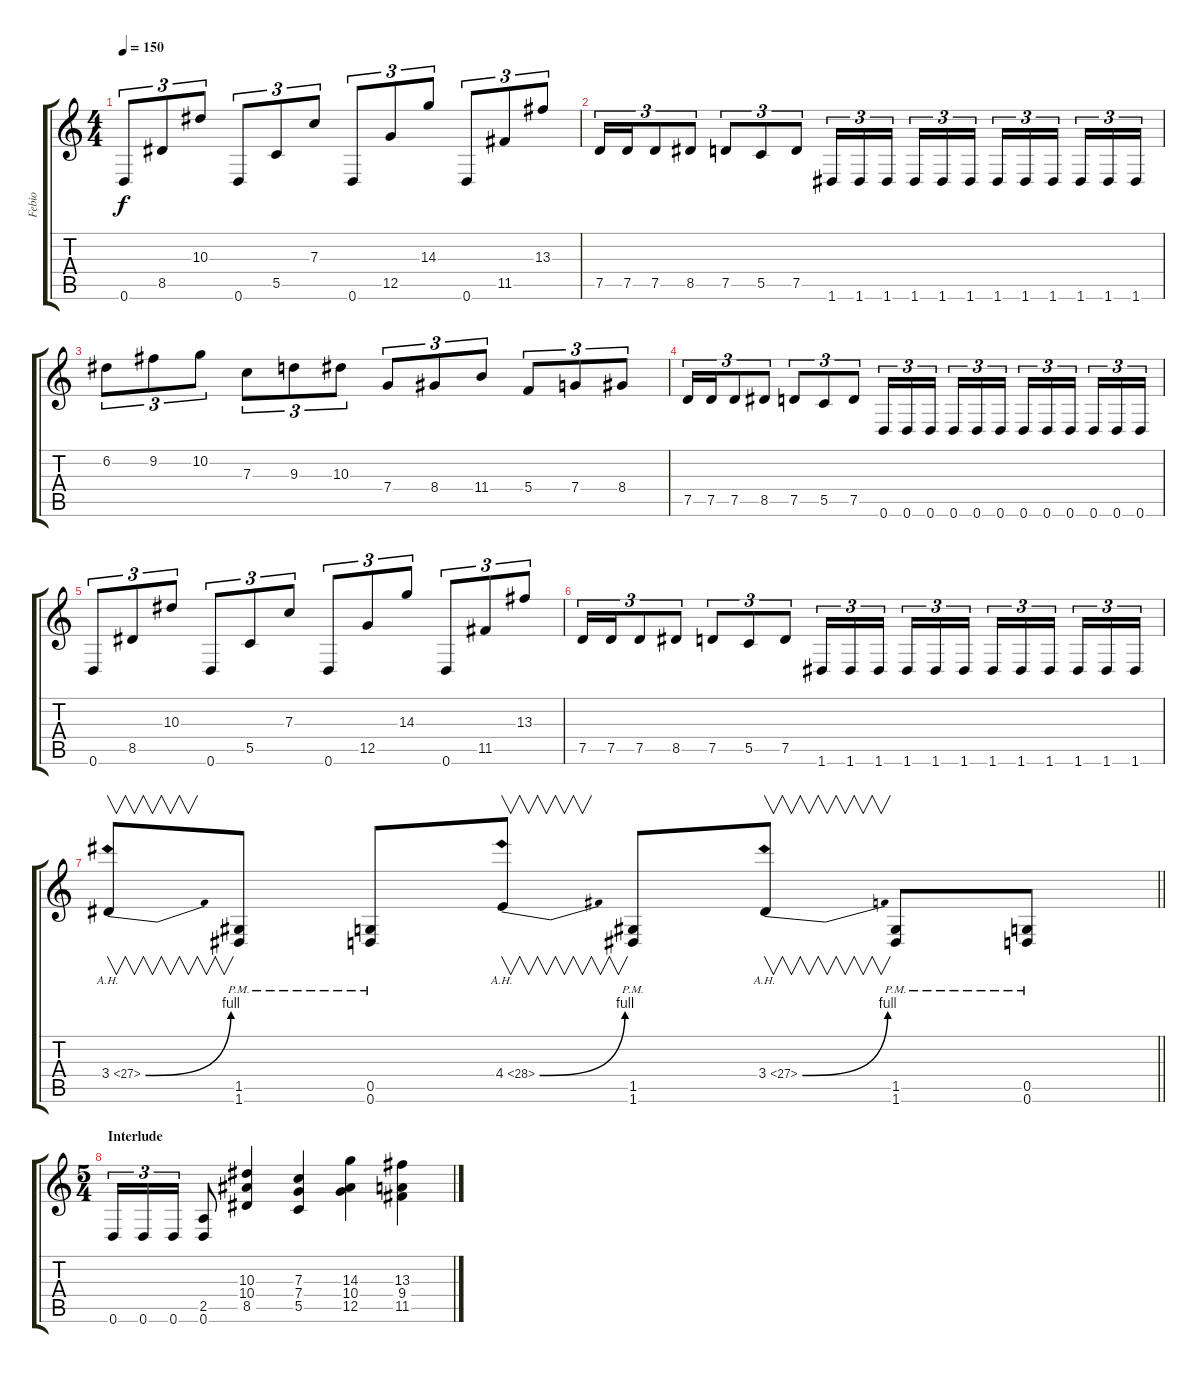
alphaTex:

\track ("Febio" "Febio") {instrument distortionguitar}
\staff {score tabs}
\tuning (D4 A3 F3 C3 G2 D2) {hide}
\ts (4 4)
\tempo 150
\clef g2
\ks c
0.6.8{tu (3 2) dy f} 8.5.8{tu (3 2)} 10.3.8{tu (3 2)} 0.6.8{tu (3 2)} 5.5.8{tu (3 2)} 7.3.8{tu (3 2)} 0.6.8{tu (3 2)} 12.5.8{tu (3 2)} 14.3.8{tu (3 2)} 0.6.8{tu (3 2)} 11.5.8{tu (3 2)} 13.3.8{tu (3 2)} |
7.5.16{tu (3 2)} 7.5.16{tu (3 2)} 7.5.8{tu (3 2)} 8.5.8{tu (3 2)} 7.5.8{tu (3 2)} 5.5.8{tu (3 2)} 7.5.8{tu (3 2)} 1.6.16{tu (3 2)} 1.6.16{tu (3 2)} 1.6.16{tu (3 2) beam splitsecondary} 1.6.16{tu (3 2)} 1.6.16{tu (3 2)} 1.6.16{tu (3 2)} 1.6.16{tu (3 2)} 1.6.16{tu (3 2)} 1.6.16{tu (3 2) beam splitsecondary} 1.6.16{tu (3 2)} 1.6.16{tu (3 2)} 1.6.16{tu (3 2)} |
6.2.8{tu (3 2)} 9.2.8{tu (3 2)} 10.2.8{tu (3 2)} 7.3.8{tu (3 2)} 9.3.8{tu (3 2)} 10.3.8{tu (3 2)} 7.4.8{tu (3 2)} 8.4.8{tu (3 2)} 11.4.8{tu (3 2)} 5.4.8{tu (3 2)} 7.4.8{tu (3 2)} 8.4.8{tu (3 2)} |
7.5.16{tu (3 2)} 7.5.16{tu (3 2)} 7.5.8{tu (3 2)} 8.5.8{tu (3 2)} 7.5.8{tu (3 2)} 5.5.8{tu (3 2)} 7.5.8{tu (3 2)} 0.6.16{tu (3 2)} 0.6.16{tu (3 2)} 0.6.16{tu (3 2) beam splitsecondary} 0.6.16{tu (3 2)} 0.6.16{tu (3 2)} 0.6.16{tu (3 2)} 0.6.16{tu (3 2)} 0.6.16{tu (3 2)} 0.6.16{tu (3 2) beam splitsecondary} 0.6.16{tu (3 2)} 0.6.16{tu (3 2)} 0.6.16{tu (3 2)} |
0.6.8{tu (3 2)} 8.5.8{tu (3 2)} 10.3.8{tu (3 2)} 0.6.8{tu (3 2)} 5.5.8{tu (3 2)} 7.3.8{tu (3 2)} 0.6.8{tu (3 2)} 12.5.8{tu (3 2)} 14.3.8{tu (3 2)} 0.6.8{tu (3 2)} 11.5.8{tu (3 2)} 13.3.8{tu (3 2)} |
7.5.16{tu (3 2)} 7.5.16{tu (3 2)} 7.5.8{tu (3 2)} 8.5.8{tu (3 2)} 7.5.8{tu (3 2)} 5.5.8{tu (3 2)} 7.5.8{tu (3 2)} 1.6.16{tu (3 2)} 1.6.16{tu (3 2)} 1.6.16{tu (3 2) beam splitsecondary} 1.6.16{tu (3 2)} 1.6.16{tu (3 2)} 1.6.16{tu (3 2)} 1.6.16{tu (3 2)} 1.6.16{tu (3 2)} 1.6.16{tu (3 2) beam splitsecondary} 1.6.16{tu (3 2)} 1.6.16{tu (3 2)} 1.6.16{tu (3 2)} |
\barLineRight lightlight
3.4{be (bend 0 0 60 4) ah 24}.8{v} (1.5{pm} 1.6{pm}).8 (0.5{pm} 0.6{pm}).8 4.4{be (bend 0 0 60 4) ah 24}.8{v} (1.5{pm} 1.6{pm}).8 3.4{be (bend 0 0 60 4) ah 24}.8{v} (1.5{pm} 1.6{pm}).8 (0.5{pm} 0.6{pm}).8 |
\ts (5 4)
\section ("" "Interlude")
0.6.16{tu (3 2)} 0.6.16{tu (3 2)} 0.6.16{tu (3 2)} (2.5 0.6).8 (10.3 10.4 8.5).4 (7.3 7.4 5.5).4 (14.3 10.4 12.5).4 (13.3 9.4 11.5).4
